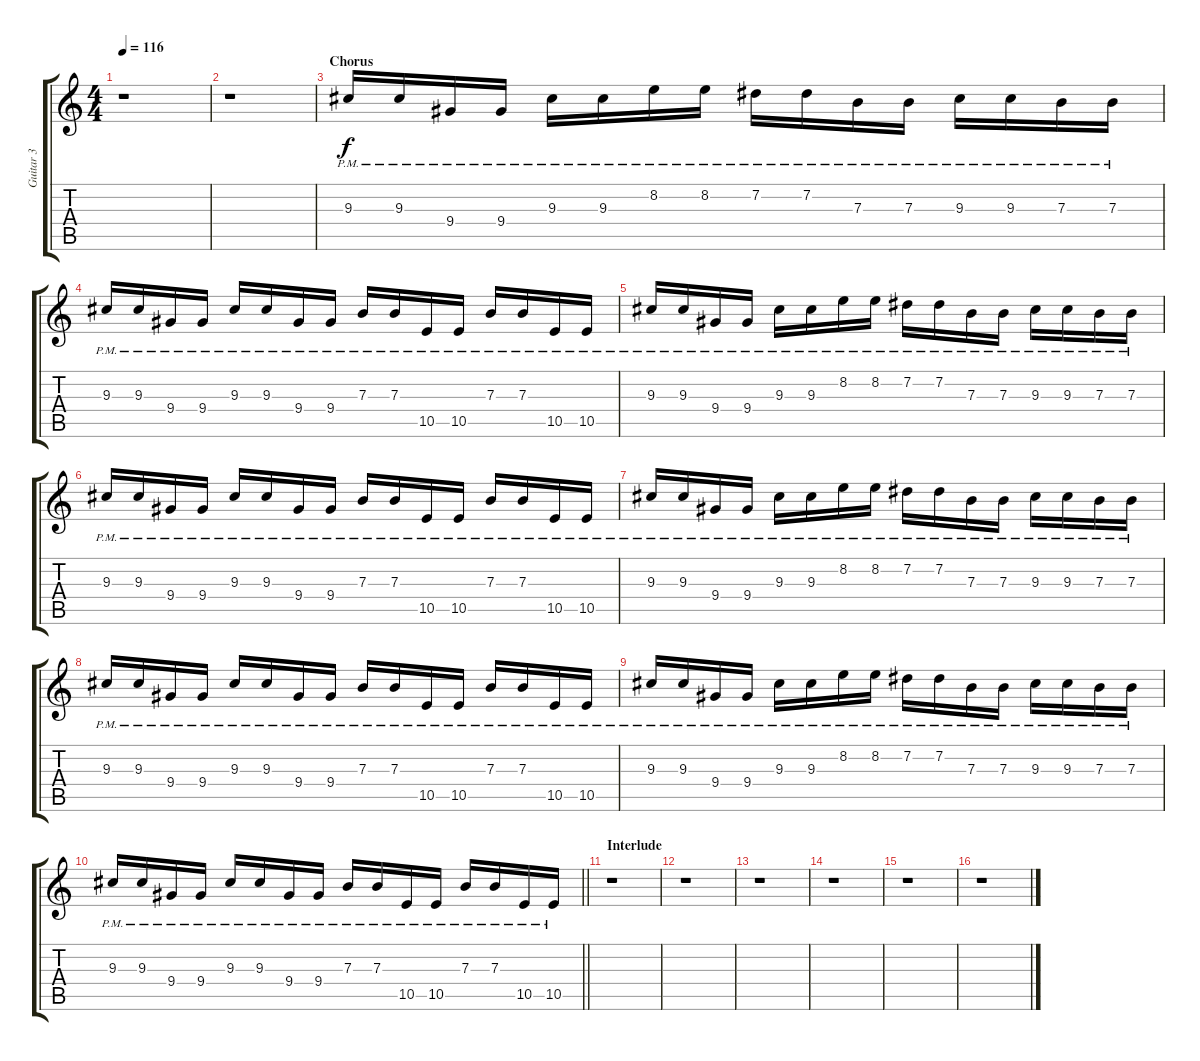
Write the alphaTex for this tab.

\track ("Guitar 3" "Guitar 3") {instrument distortionguitar}
\staff {score tabs}
\tuning (Db4 Ab3 E3 B2 Gb2 Db2) {hide}
\ts (4 4)
\tempo 116
\clef g2
\ks c
r.1{dy f} |
r.1 |
\section ("" "Chorus")
9.3{pm}.16 9.3{pm}.16 9.4{pm}.16 9.4{pm}.16 9.3{pm}.16 9.3{pm}.16 8.2{pm}.16 8.2{pm}.16 7.2{pm}.16 7.2{pm}.16 7.3{pm}.16 7.3{pm}.16 9.3{pm}.16 9.3{pm}.16 7.3{pm}.16 7.3{pm}.16 |
9.3{pm}.16 9.3{pm}.16 9.4{pm}.16 9.4{pm}.16 9.3{pm}.16 9.3{pm}.16 9.4{pm}.16 9.4{pm}.16 7.3{pm}.16 7.3{pm}.16 10.5{pm}.16 10.5{pm}.16 7.3{pm}.16 7.3{pm}.16 10.5{pm}.16 10.5{pm}.16 |
9.3{pm}.16 9.3{pm}.16 9.4{pm}.16 9.4{pm}.16 9.3{pm}.16 9.3{pm}.16 8.2{pm}.16 8.2{pm}.16 7.2{pm}.16 7.2{pm}.16 7.3{pm}.16 7.3{pm}.16 9.3{pm}.16 9.3{pm}.16 7.3{pm}.16 7.3{pm}.16 |
9.3{pm}.16 9.3{pm}.16 9.4{pm}.16 9.4{pm}.16 9.3{pm}.16 9.3{pm}.16 9.4{pm}.16 9.4{pm}.16 7.3{pm}.16 7.3{pm}.16 10.5{pm}.16 10.5{pm}.16 7.3{pm}.16 7.3{pm}.16 10.5{pm}.16 10.5{pm}.16 |
9.3{pm}.16 9.3{pm}.16 9.4{pm}.16 9.4{pm}.16 9.3{pm}.16 9.3{pm}.16 8.2{pm}.16 8.2{pm}.16 7.2{pm}.16 7.2{pm}.16 7.3{pm}.16 7.3{pm}.16 9.3{pm}.16 9.3{pm}.16 7.3{pm}.16 7.3{pm}.16 |
9.3{pm}.16 9.3{pm}.16 9.4{pm}.16 9.4{pm}.16 9.3{pm}.16 9.3{pm}.16 9.4{pm}.16 9.4{pm}.16 7.3{pm}.16 7.3{pm}.16 10.5{pm}.16 10.5{pm}.16 7.3{pm}.16 7.3{pm}.16 10.5{pm}.16 10.5{pm}.16 |
9.3{pm}.16 9.3{pm}.16 9.4{pm}.16 9.4{pm}.16 9.3{pm}.16 9.3{pm}.16 8.2{pm}.16 8.2{pm}.16 7.2{pm}.16 7.2{pm}.16 7.3{pm}.16 7.3{pm}.16 9.3{pm}.16 9.3{pm}.16 7.3{pm}.16 7.3{pm}.16 |
\barLineRight lightlight
9.3{pm}.16 9.3{pm}.16 9.4{pm}.16 9.4{pm}.16 9.3{pm}.16 9.3{pm}.16 9.4{pm}.16 9.4{pm}.16 7.3{pm}.16 7.3{pm}.16 10.5{pm}.16 10.5{pm}.16 7.3{pm}.16 7.3{pm}.16 10.5{pm}.16 10.5{pm}.16 |
\section ("" "Interlude")
r.1 |
r.1 |
r.1 |
r.1 |
r.1 |
r.1
